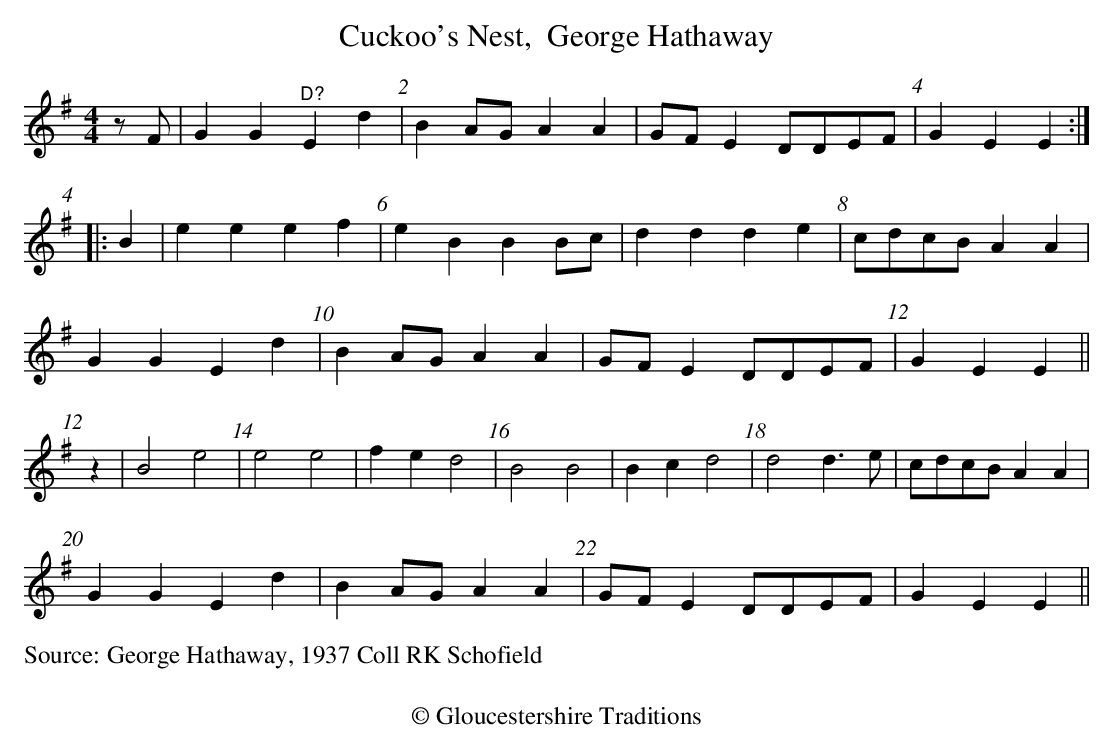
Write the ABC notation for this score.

X:1
T: Cuckoo's Nest,  George Hathaway
[P:AB1AB1AB"AB"]
M:4/4
L:1/8
K:G
zF|G2G2"^D?"E2d2 | B2AG A2A2 | GFE2 DDEF | G2E2E2:|
|:B2 |e2e2e2f2 | e2B2B2Bc | d2d2d2e2 | cdcBA2A2 |
G2G2E2d2 | B2AG A2A2 | GFE2 DDEF | G2E2E2||
z2|B4e4 | e4e4 | f2e2d4 | B4B4 |  B2c2d4 | d4d3e | cdcBA2A2 |
G2G2E2d2 | B2AG A2A2 | GFE2 DDEF | G2E2E2||
